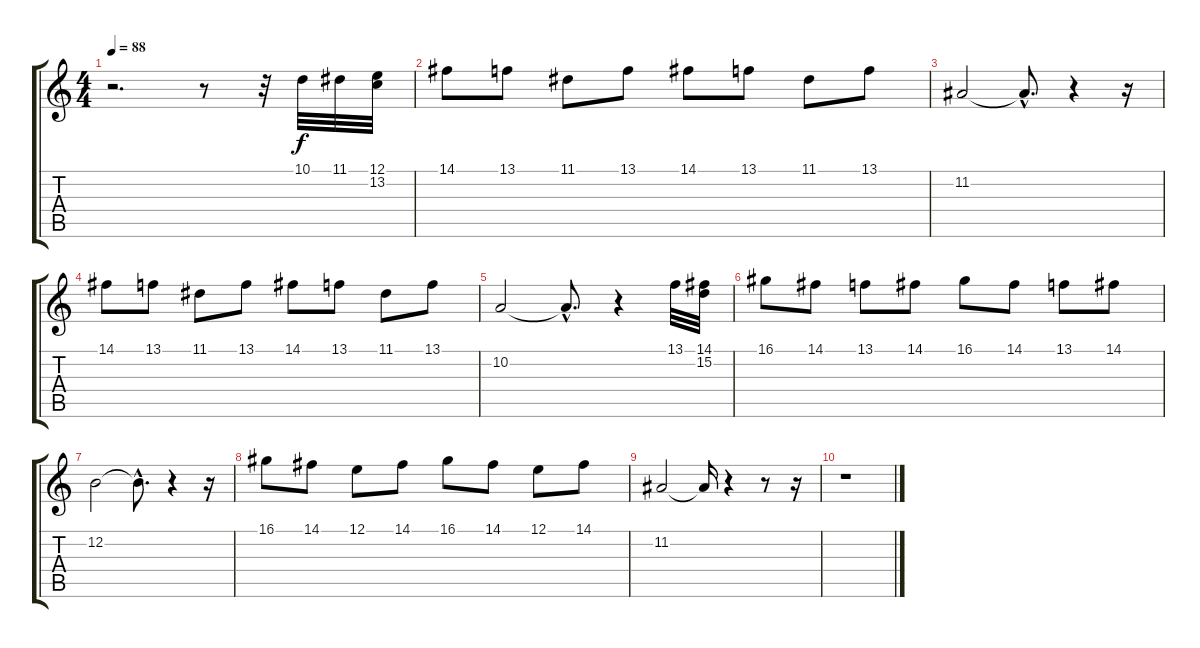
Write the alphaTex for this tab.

\track "" {instrument stringensemble1}
\staff {score tabs}
\tuning (E4 B3 G3 D3 A2 E2) {hide}
\ts (4 4)
\tempo 88
\clef g2
\ks c
r.2{d dy f} r.8 r.32 10.1.32 11.1.32 (12.1 13.2).32 |
14.1.8 13.1.8 11.1.8 13.1.8 14.1.8 13.1.8 11.1.8 13.1.8 |
11.2.2 11.2{hac t}.8{d} r.4 r.16 |
14.1.8 13.1.8 11.1.8 13.1.8 14.1.8 13.1.8 11.1.8 13.1.8 |
10.2.2 10.2{hac t}.8{d} r.4 13.1.32 (14.1 15.2).32 |
16.1.8 14.1.8 13.1.8 14.1.8 16.1.8 14.1.8 13.1.8 14.1.8 |
12.2.2 12.2{hac t}.8{d} r.4 r.16 |
16.1.8 14.1.8 12.1.8 14.1.8 16.1.8 14.1.8 12.1.8 14.1.8 |
11.2.2 11.2{t}.16 r.4 r.8 r.16 |
r.1
